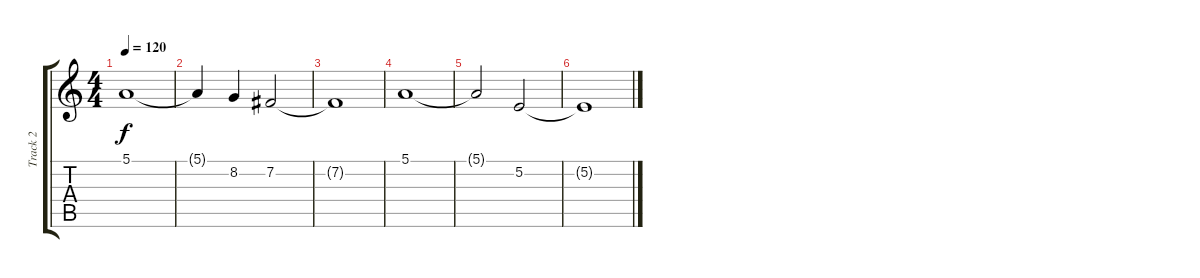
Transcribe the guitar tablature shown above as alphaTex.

\track ("Track 2" "Track 2") {instrument flute}
\staff {score tabs}
\tuning (E4 B3 G3 D3 A2 E2) {hide}
\ts (4 4)
\tempo 120
\clef g2
\ks c
5.1.1{dy f} |
5.1{t}.4 8.2.4 7.2.2 |
7.2{t}.1 |
5.1.1 |
5.1{t}.2 5.2.2 |
5.2{t}.1
